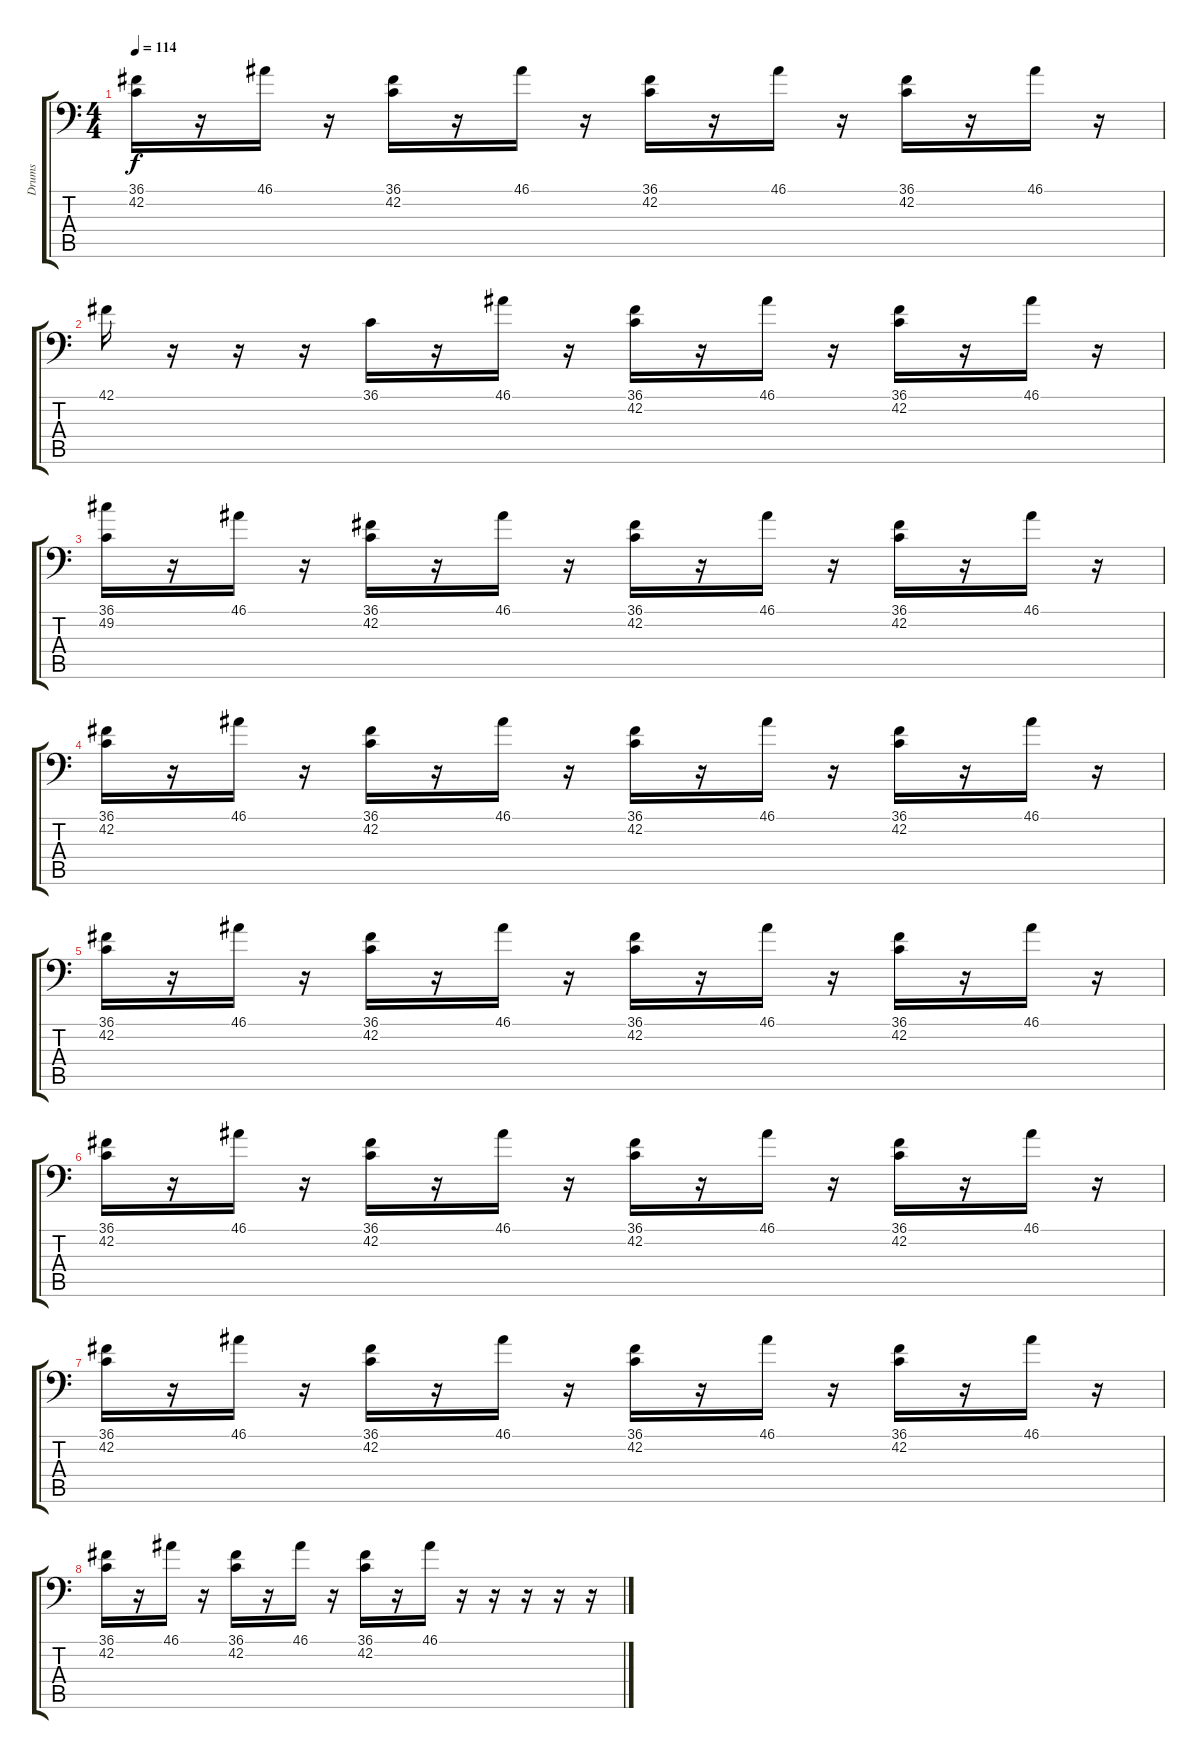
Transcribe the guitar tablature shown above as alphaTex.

\track ("Drums" "Drums") {instrument acousticgrandpiano}
\staff {score tabs}
\tuning (C-1 C-1 C-1 C-1 C-1 C-1) {hide}
\ts (4 4)
\tempo 114
\clef f4
\ks c
(36.1 42.2).16{dy f} r.16 46.1.16 r.16 (36.1 42.2).16 r.16 46.1.16 r.16 (36.1 42.2).16 r.16 46.1.16 r.16 (36.1 42.2).16 r.16 46.1.16 r.16 |
42.1.16 r.16 r.16 r.16 36.1.16 r.16 46.1.16 r.16 (36.1 42.2).16 r.16 46.1.16 r.16 (36.1 42.2).16 r.16 46.1.16 r.16 |
(36.1 49.2).16 r.16 46.1.16 r.16 (36.1 42.2).16 r.16 46.1.16 r.16 (36.1 42.2).16 r.16 46.1.16 r.16 (36.1 42.2).16 r.16 46.1.16 r.16 |
(36.1 42.2).16 r.16 46.1.16 r.16 (36.1 42.2).16 r.16 46.1.16 r.16 (36.1 42.2).16 r.16 46.1.16 r.16 (36.1 42.2).16 r.16 46.1.16 r.16 |
(36.1 42.2).16 r.16 46.1.16 r.16 (36.1 42.2).16 r.16 46.1.16 r.16 (36.1 42.2).16 r.16 46.1.16 r.16 (36.1 42.2).16 r.16 46.1.16 r.16 |
(36.1 42.2).16 r.16 46.1.16 r.16 (36.1 42.2).16 r.16 46.1.16 r.16 (36.1 42.2).16 r.16 46.1.16 r.16 (36.1 42.2).16 r.16 46.1.16 r.16 |
(36.1 42.2).16 r.16 46.1.16 r.16 (36.1 42.2).16 r.16 46.1.16 r.16 (36.1 42.2).16 r.16 46.1.16 r.16 (36.1 42.2).16 r.16 46.1.16 r.16 |
(36.1 42.2).16 r.16 46.1.16 r.16 (36.1 42.2).16 r.16 46.1.16 r.16 (36.1 42.2).16 r.16 46.1.16 r.16 r.16 r.16 r.16 r.16
